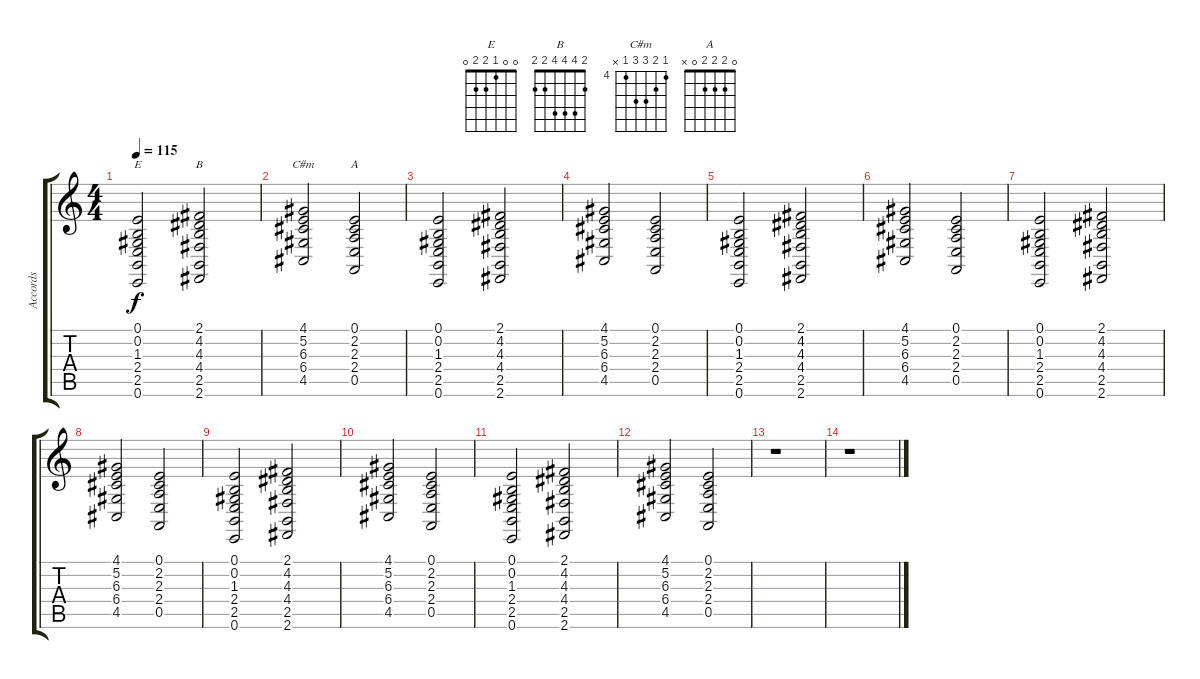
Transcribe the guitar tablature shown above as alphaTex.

\track ("Accords" "Accords") {instrument stringensemble1}
\staff {score tabs}
\tuning (E4 B3 G3 D3 A2 E2) {hide}
\chord ("E" 0 0 1 2 2 0)
\chord ("B" 2 4 4 4 2 2)
\chord ("C#m" 4 5 6 6 4 x) {firstfret 4}
\chord ("A" 0 2 2 2 0 x)
\ts (4 4)
\tempo 115
\clef g2
\ks c
(0.1 0.2 1.3 2.4 2.5 0.6).2{ch "E" dy f} (2.1 4.2 4.3 4.4 2.5 2.6).2{ch "B"} |
(4.1 5.2 6.3 6.4 4.5).2{ch "C#m"} (0.1 2.2 2.3 2.4 0.5).2{ch "A"} |
(0.1 0.2 1.3 2.4 2.5 0.6).2 (2.1 4.2 4.3 4.4 2.5 2.6).2 |
(4.1 5.2 6.3 6.4 4.5).2 (0.1 2.2 2.3 2.4 0.5).2 |
(0.1 0.2 1.3 2.4 2.5 0.6).2 (2.1 4.2 4.3 4.4 2.5 2.6).2 |
(4.1 5.2 6.3 6.4 4.5).2 (0.1 2.2 2.3 2.4 0.5).2 |
(0.1 0.2 1.3 2.4 2.5 0.6).2 (2.1 4.2 4.3 4.4 2.5 2.6).2 |
(4.1 5.2 6.3 6.4 4.5).2 (0.1 2.2 2.3 2.4 0.5).2 |
(0.1 0.2 1.3 2.4 2.5 0.6).2 (2.1 4.2 4.3 4.4 2.5 2.6).2 |
(4.1 5.2 6.3 6.4 4.5).2 (0.1 2.2 2.3 2.4 0.5).2 |
(0.1 0.2 1.3 2.4 2.5 0.6).2 (2.1 4.2 4.3 4.4 2.5 2.6).2 |
(4.1 5.2 6.3 6.4 4.5).2 (0.1 2.2 2.3 2.4 0.5).2 |
r.1 |
r.1
